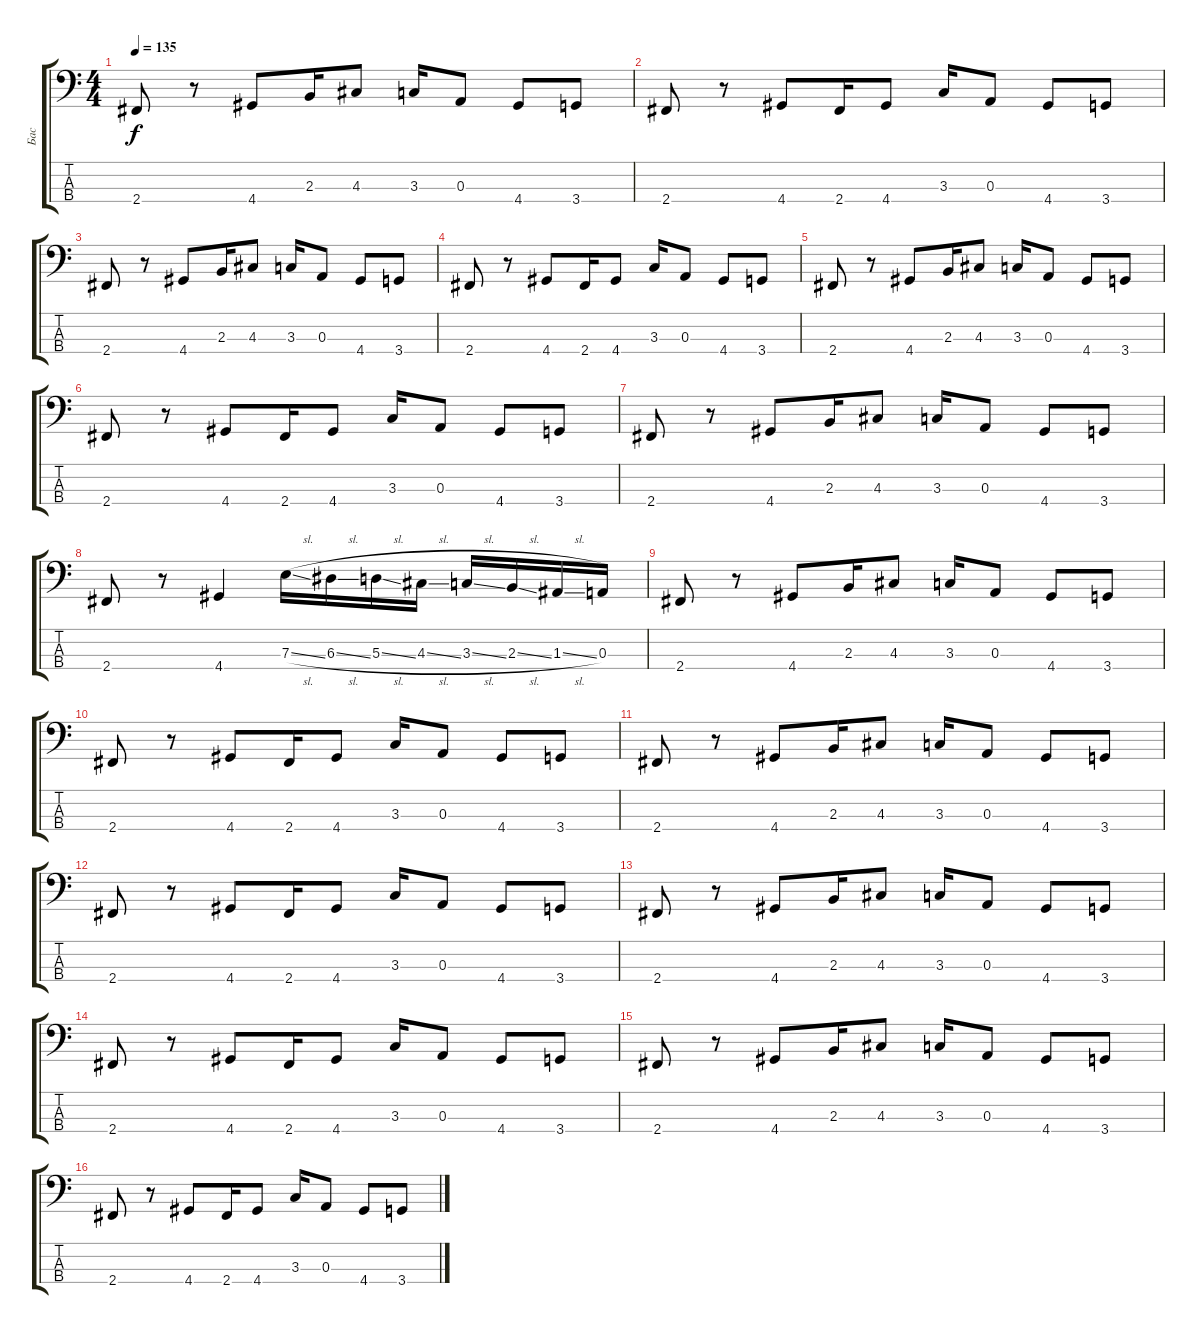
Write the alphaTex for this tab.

\track ("Бас" "Бас") {instrument fretlessbass}
\staff {score tabs}
\tuning (G2 D2 A1 E1) {hide}
\ts (4 4)
\tempo 135
\clef f4
\ks c
2.4.8{dy f} r.8 4.4.8 2.3.16 4.3.8 3.3.16 0.3.8 4.4.8 3.4.8 |
2.4.8 r.8 4.4.8 2.4.16 4.4.8 3.3.16 0.3.8 4.4.8 3.4.8 |
2.4.8 r.8 4.4.8 2.3.16 4.3.8 3.3.16 0.3.8 4.4.8 3.4.8 |
2.4.8 r.8 4.4.8 2.4.16 4.4.8 3.3.16 0.3.8 4.4.8 3.4.8 |
2.4.8 r.8 4.4.8 2.3.16 4.3.8 3.3.16 0.3.8 4.4.8 3.4.8 |
2.4.8 r.8 4.4.8 2.4.16 4.4.8 3.3.16 0.3.8 4.4.8 3.4.8 |
2.4.8 r.8 4.4.8 2.3.16 4.3.8 3.3.16 0.3.8 4.4.8 3.4.8 |
2.4.8 r.8 4.4.4 7.3{sl}.16 6.3{sl}.16 5.3{sl}.16 4.3{sl}.16 3.3{sl}.16 2.3{sl}.16 1.3{sl}.16 0.3.16 |
2.4.8 r.8 4.4.8 2.3.16 4.3.8 3.3.16 0.3.8 4.4.8 3.4.8 |
2.4.8 r.8 4.4.8 2.4.16 4.4.8 3.3.16 0.3.8 4.4.8 3.4.8 |
2.4.8 r.8 4.4.8 2.3.16 4.3.8 3.3.16 0.3.8 4.4.8 3.4.8 |
2.4.8 r.8 4.4.8 2.4.16 4.4.8 3.3.16 0.3.8 4.4.8 3.4.8 |
2.4.8 r.8 4.4.8 2.3.16 4.3.8 3.3.16 0.3.8 4.4.8 3.4.8 |
2.4.8 r.8 4.4.8 2.4.16 4.4.8 3.3.16 0.3.8 4.4.8 3.4.8 |
2.4.8 r.8 4.4.8 2.3.16 4.3.8 3.3.16 0.3.8 4.4.8 3.4.8 |
2.4.8 r.8 4.4.8 2.4.16 4.4.8 3.3.16 0.3.8 4.4.8 3.4.8
